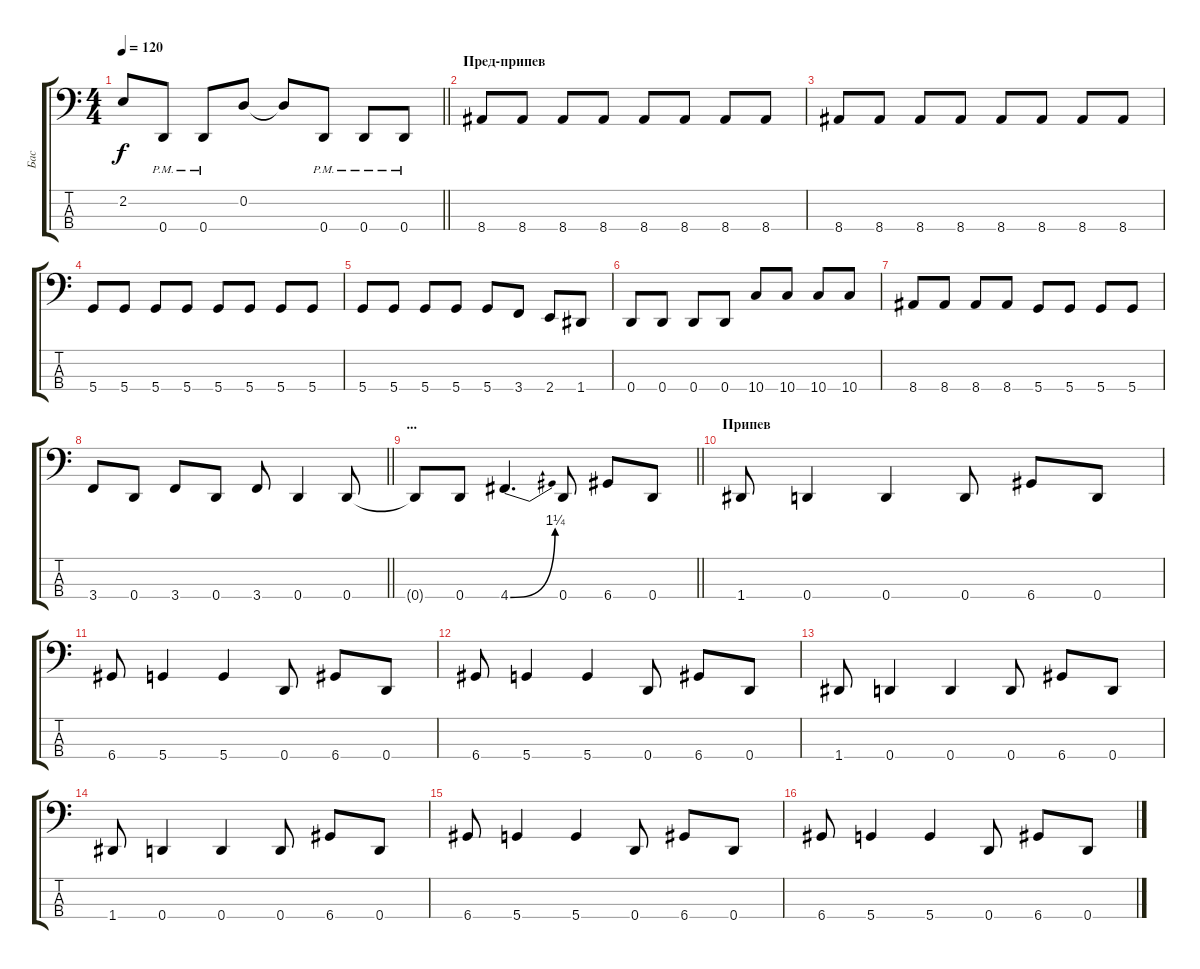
\track ("Бас" "Бас") {instrument electricbassfinger}
\staff {score tabs}
\tuning (G2 D2 A1 D1) {hide}
\ts (4 4)
\tempo 120
\clef f4
\barLineRight lightlight
\ks c
2.2{t}.8{dy f} 0.4{pm}.8 0.4{pm}.8 0.2.8 0.2{t}.8 0.4{pm}.8 0.4{pm}.8 0.4{pm}.8 |
\section ("" "Пред-припев")
8.4.8 8.4.8 8.4.8 8.4.8 8.4.8 8.4.8 8.4.8 8.4.8 |
8.4.8 8.4.8 8.4.8 8.4.8 8.4.8 8.4.8 8.4.8 8.4.8 |
5.4.8 5.4.8 5.4.8 5.4.8 5.4.8 5.4.8 5.4.8 5.4.8 |
5.4.8 5.4.8 5.4.8 5.4.8 5.4.8 3.4.8 2.4.8 1.4.8 |
0.4.8 0.4.8 0.4.8 0.4.8 10.4.8 10.4.8 10.4.8 10.4.8 |
8.4.8 8.4.8 8.4.8 8.4.8 5.4.8 5.4.8 5.4.8 5.4.8 |
\barLineRight lightlight
3.4.8 0.4.8 3.4.8 0.4.8 3.4.8 0.4.4 0.4.8 |
\section ("" "...")
\barLineRight lightlight
0.4{t}.8 0.4.8 4.4{be (bend 0 0 60 5)}.4{d} 0.4.8 6.4.8 0.4.8 |
\section ("" "Припев")
1.4.8 0.4.4 0.4.4 0.4.8 6.4.8 0.4.8 |
6.4.8 5.4.4 5.4.4 0.4.8 6.4.8 0.4.8 |
6.4.8 5.4.4 5.4.4 0.4.8 6.4.8 0.4.8 |
1.4.8 0.4.4 0.4.4 0.4.8 6.4.8 0.4.8 |
1.4.8 0.4.4 0.4.4 0.4.8 6.4.8 0.4.8 |
6.4.8 5.4.4 5.4.4 0.4.8 6.4.8 0.4.8 |
6.4.8 5.4.4 5.4.4 0.4.8 6.4.8 0.4.8
